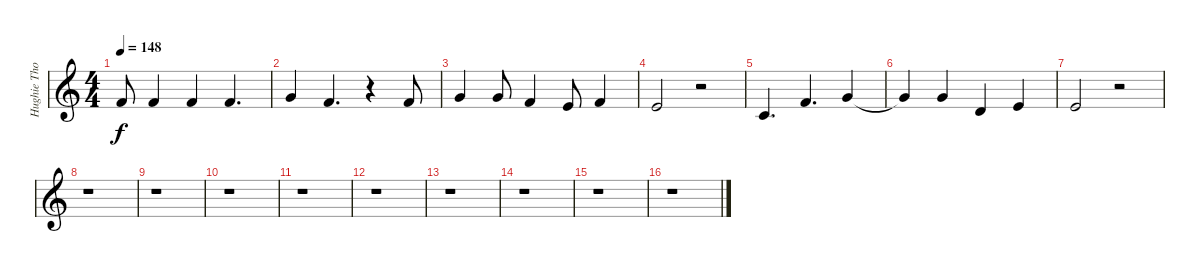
\track ("Hughie Thomasson Vocals" "Hughie Tho") {instrument violin}
\staff {score}
\tuning (E4 B3 G3 D3 A2 E2) {hide}
\ts (4 4)
\tempo 148
\clef g2
\ks c
6.2.8{dy f} 6.2.4 6.2.4 6.2.4{d} |
8.2.4 6.2.4{d} r.4 6.2.8 |
8.2.4 8.2.8 6.2.4 5.2.8 6.2.4 |
5.2.2 r.2 |
5.3.4{d} 6.2.4{d} 8.2.4 |
8.2{t}.4 8.2.4 7.3.4 5.2.4 |
5.2.2 r.2 |
r.1 |
r.1 |
r.1 |
r.1 |
r.1 |
r.1 |
r.1 |
r.1 |
r.1
